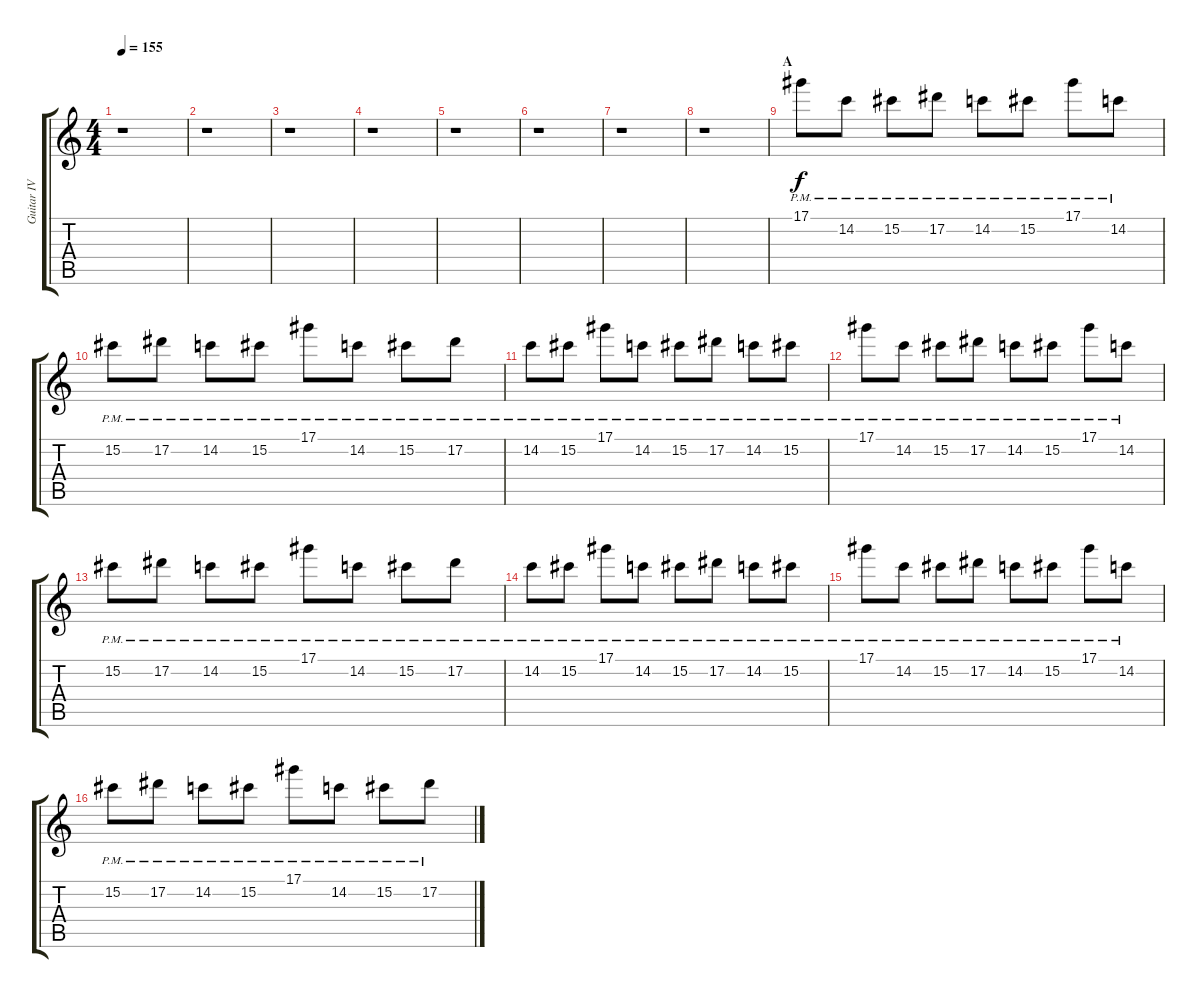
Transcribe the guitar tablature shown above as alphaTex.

\track ("Guitar IV" "Guitar IV") {instrument overdrivenguitar}
\staff {score tabs}
\tuning (Eb4 Bb3 Gb3 Db3 Ab2 Eb2) {hide}
\ts (4 4)
\tempo 155
\clef g2
\ks c
r.1{dy f} |
r.1 |
r.1 |
r.1 |
r.1 |
r.1 |
r.1 |
r.1 |
\section ("" "A")
17.1{pm}.8 14.2{pm}.8 15.2{pm}.8 17.2{pm}.8 14.2{pm}.8 15.2{pm}.8 17.1{pm}.8 14.2{pm}.8 |
15.2{pm}.8 17.2{pm}.8 14.2{pm}.8 15.2{pm}.8 17.1{pm}.8 14.2{pm}.8 15.2{pm}.8 17.2{pm}.8 |
14.2{pm}.8 15.2{pm}.8 17.1{pm}.8 14.2{pm}.8 15.2{pm}.8 17.2{pm}.8 14.2{pm}.8 15.2{pm}.8 |
17.1{pm}.8 14.2{pm}.8 15.2{pm}.8 17.2{pm}.8 14.2{pm}.8 15.2{pm}.8 17.1{pm}.8 14.2{pm}.8 |
15.2{pm}.8 17.2{pm}.8 14.2{pm}.8 15.2{pm}.8 17.1{pm}.8 14.2{pm}.8 15.2{pm}.8 17.2{pm}.8 |
14.2{pm}.8 15.2{pm}.8 17.1{pm}.8 14.2{pm}.8 15.2{pm}.8 17.2{pm}.8 14.2{pm}.8 15.2{pm}.8 |
17.1{pm}.8 14.2{pm}.8 15.2{pm}.8 17.2{pm}.8 14.2{pm}.8 15.2{pm}.8 17.1{pm}.8 14.2{pm}.8 |
15.2{pm}.8 17.2{pm}.8 14.2{pm}.8 15.2{pm}.8 17.1{pm}.8 14.2{pm}.8 15.2{pm}.8 17.2{pm}.8
